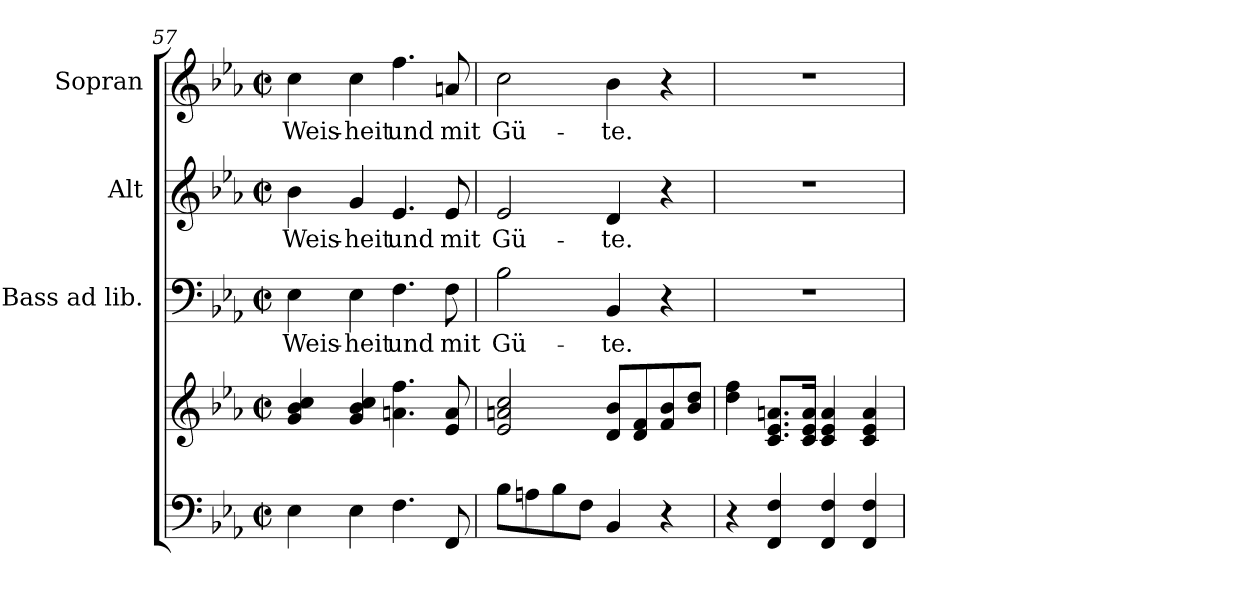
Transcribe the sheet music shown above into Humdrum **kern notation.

**kern	**kern	**kern	**text	**kern	**text	**kern	**text
*part4	*part4	*part3	*part3	*part2	*part2	*part1	*part1
*staff5	*staff4	*staff3	*staff3	*staff2	*staff2	*staff1	*staff1
*	*	*I"Bass ad lib.	*	*I"Alt	*	*I"Sopran	*
*	*	*I'B.	*	*I'A.	*	*I'S.	*
!!LO:PB:g=z
*clefF4	*clefG2	*clefF4	*	*clefG2	*	*clefG2	*
*k[b-e-a-]	*k[b-e-a-]	*k[b-e-a-]	*	*k[b-e-a-]	*	*k[b-e-a-]	*
*E-:	*E-:	*E-:	*	*E-:	*	*E-:	*
*M2/2	*M2/2	*M2/2	*	*M2/2	*	*M2/2	*
*met(c|)	*met(c|)	*met(c|)	*	*met(c|)	*	*met(c|)	*
=57	=57	=57	=57	=57	=57	=57	=57
!	!	!	!LO:LY:b	!	!LO:LY:b	!	!LO:LY:b
4E-\	4g/ 4b-/ 4cc/	4E-\	Weis-	4b-\	Weis-	4cc\	Weis-
!	!	!	!LO:LY:b	!	!LO:LY:b	!	!LO:LY:b
4E-\	4g/ 4b-/ 4cc/	4E-\	-heit	4g/	-heit	4cc\	-heit
!	!	!	!LO:LY:b	!	!LO:LY:b	!	!LO:LY:b
4.F\	4.an\ 4.ff\	4.F\	und	4.e-/	und	4.ff\	und
!	!	!	!LO:LY:b	!	!LO:LY:b	!	!LO:LY:b
8FF/	8e-/ 8a/	8F\	mit	8e-/	mit	8an/	mit
=58	=58	=58	=58	=58	=58	=58	=58
!	!	!	!LO:LY:b	!	!LO:LY:b	!	!LO:LY:b
8B-\L	2e-/ 2an/ 2cc/	2B-\	Gü-	2e-/	Gü-	2cc\	Gü-
8An\	.	.	.	.	.	.	.
8B-\	.	.	.	.	.	.	.
8F\J	.	.	.	.	.	.	.
!	!	!	!LO:LY:b	!	!LO:LY:b	!	!LO:LY:b
4BB-/	8d/ 8b-/L	4BB-/	-te.	4d/	-te.	4b-\	-te.
.	8d/ 8f/	.	.	.	.	.	.
4r	8f/ 8b-/	4r	.	4r	.	4r	.
.	8b-/ 8dd/J	.	.	.	.	.	.
=59	=59	=59	=59	=59	=59	=59	=59
4r	4dd\ 4ff\	1r	.	1r	.	1r	.
4FF/ 4F/	8.c/ 8.e-/ 8.an/L	.	.	.	.	.	.
.	16c/ 16e-/ 16a/Jk	.	.	.	.	.	.
4FF/ 4F/	4c/ 4e-/ 4a/	.	.	.	.	.	.
4FF/ 4F/	4c/ 4e-/ 4a/	.	.	.	.	.	.
=	=	=	=	=	=	=	=
*-	*-	*-	*-	*-	*-	*-	*-
